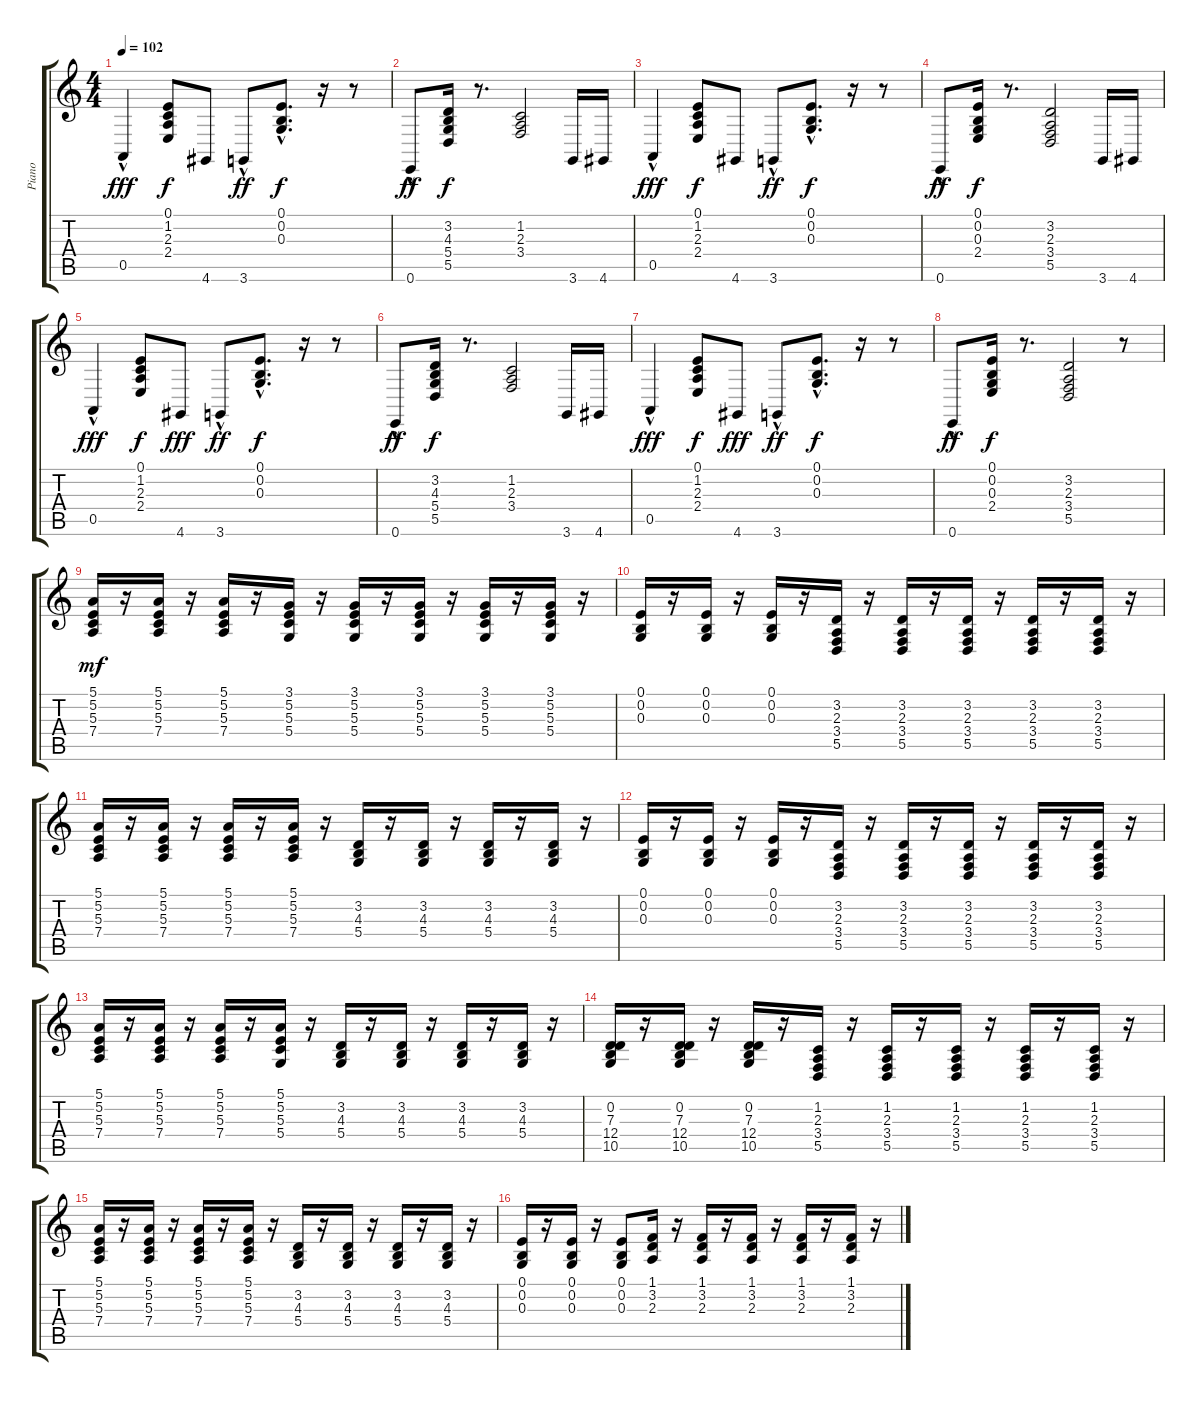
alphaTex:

\track ("Piano" "Piano") {instrument honkytonkpiano}
\staff {score tabs}
\tuning (E4 B3 G3 D3 A2 E2) {hide}
\ts (4 4)
\tempo 102
\clef g2
\ks c
0.5{hac}.4{dy fff instrument honkytonkpiano} (0.1 1.2 2.3 2.4).8{dy f} 4.6.8 3.6{hac}.8{dy ff} (0.1{hac} 0.2{hac} 0.3{hac}).8{d dy f} r.16 r.8 |
0.6{hac}.8{dy ff} (3.2 4.3 5.4 5.5).16{dy f} r.8{d} (1.2 2.3 3.4).2 3.6.16 4.6.16 |
0.5{hac}.4{dy fff} (0.1 1.2 2.3 2.4).8{dy f} 4.6.8 3.6{hac}.8{dy ff} (0.1{hac} 0.2{hac} 0.3{hac}).8{d dy f} r.16 r.8 |
0.6{hac}.8{dy ff} (0.1 0.2 0.3 2.4).16{dy f} r.8{d} (3.2 2.3 3.4 5.5).2 3.6.16 4.6.16 |
0.5{hac}.4{dy fff} (0.1 1.2 2.3 2.4).8{dy f} 4.6.8{dy fff} 3.6{hac}.8{dy ff} (0.1{hac} 0.2{hac} 0.3{hac}).8{d dy f} r.16 r.8 |
0.6{hac}.8{dy ff} (3.2 4.3 5.4 5.5).16{dy f} r.8{d} (1.2 2.3 3.4).2 3.6.16 4.6.16 |
0.5{hac}.4{dy fff} (0.1 1.2 2.3 2.4).8{dy f} 4.6.8{dy fff} 3.6{hac}.8{dy ff} (0.1{hac} 0.2{hac} 0.3{hac}).8{d dy f} r.16 r.8 |
0.6{hac}.8{dy ff} (0.1 0.2 0.3 2.4).16{dy f} r.8{d} (3.2 2.3 3.4 5.5).2 r.8 |
(5.1 5.2 5.3 7.4).16{dy mf} r.16 (5.1 5.2 5.3 7.4).16 r.16 (5.1 5.2 5.3 7.4).16 r.16 (3.1 5.2 5.3 5.4).16 r.16 (3.1 5.2 5.3 5.4).16 r.16 (3.1 5.2 5.3 5.4).16 r.16 (3.1 5.2 5.3 5.4).16 r.16 (3.1 5.2 5.3 5.4).16 r.16 |
(0.1 0.2 0.3).16 r.16 (0.1 0.2 0.3).16 r.16 (0.1 0.2 0.3).16 r.16 (3.2 2.3 3.4 5.5).16 r.16 (3.2 2.3 3.4 5.5).16 r.16 (3.2 2.3 3.4 5.5).16 r.16 (3.2 2.3 3.4 5.5).16 r.16 (3.2 2.3 3.4 5.5).16 r.16 |
(5.1 5.2 5.3 7.4).16 r.16 (5.1 5.2 5.3 7.4).16 r.16 (5.1 5.2 5.3 7.4).16 r.16 (5.1 5.2 5.3 7.4).16 r.16 (3.2 4.3 5.4).16 r.16 (3.2 4.3 5.4).16 r.16 (3.2 4.3 5.4).16 r.16 (3.2 4.3 5.4).16 r.16 |
(0.1 0.2 0.3).16 r.16 (0.1 0.2 0.3).16 r.16 (0.1 0.2 0.3).16 r.16 (3.2 2.3 3.4 5.5).16 r.16 (3.2 2.3 3.4 5.5).16 r.16 (3.2 2.3 3.4 5.5).16 r.16 (3.2 2.3 3.4 5.5).16 r.16 (3.2 2.3 3.4 5.5).16 r.16 |
(5.1 5.2 5.3 7.4).16 r.16 (5.1 5.2 5.3 7.4).16 r.16 (5.1 5.2 5.3 7.4).16 r.16 (5.1 5.2 5.3 5.4).16 r.16 (3.2 4.3 5.4).16 r.16 (3.2 4.3 5.4).16 r.16 (3.2 4.3 5.4).16 r.16 (3.2 4.3 5.4).16 r.16 |
(0.2 7.3 12.4 10.5).16 r.16 (0.2 7.3 12.4 10.5).16 r.16 (0.2 7.3 12.4 10.5).16 r.16 (1.2 2.3 3.4 5.5).16 r.16 (1.2 2.3 3.4 5.5).16 r.16 (1.2 2.3 3.4 5.5).16 r.16 (1.2 2.3 3.4 5.5).16 r.16 (1.2 2.3 3.4 5.5).16 r.16 |
(5.1 5.2 5.3 7.4).16 r.16 (5.1 5.2 5.3 7.4).16 r.16 (5.1 5.2 5.3 7.4).16 r.16 (5.1 5.2 5.3 7.4).16 r.16 (3.2 4.3 5.4).16 r.16 (3.2 4.3 5.4).16 r.16 (3.2 4.3 5.4).16 r.16 (3.2 4.3 5.4).16 r.16 |
(0.1 0.2 0.3).16 r.16 (0.1 0.2 0.3).16 r.16 (0.1 0.2 0.3).8 (1.1 3.2 2.3).16 r.16 (1.1 3.2 2.3).16 r.16 (1.1 3.2 2.3).16 r.16 (1.1 3.2 2.3).16 r.16 (1.1 3.2 2.3).16 r.16
